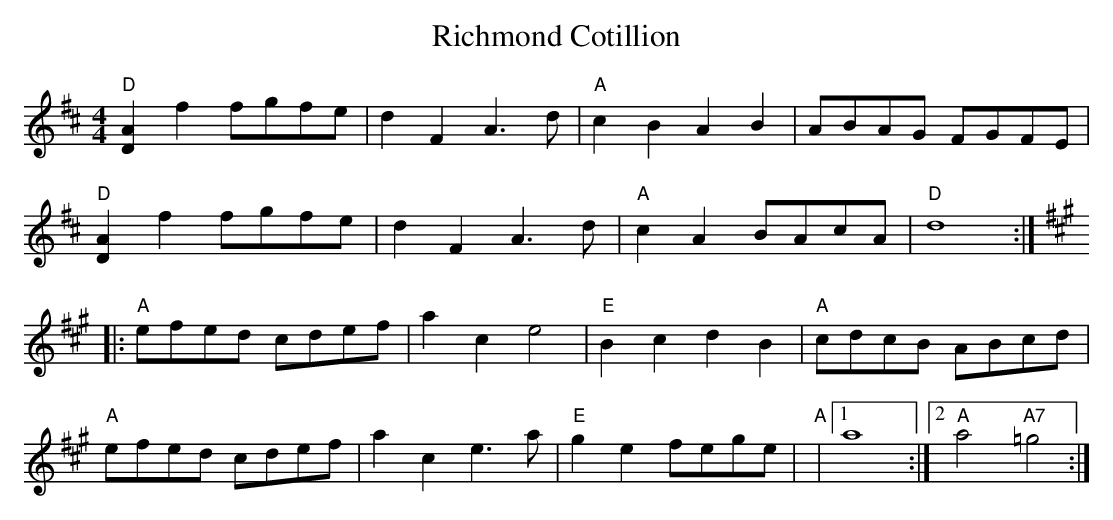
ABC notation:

X:1
T:Richmond Cotillion
M:4/4
K:D
"D"[D2A2] f2 fgfe|d2F2A3d|"A"c2B2A2B2|ABAG FGFE|
"D"[D2A2] f2 fgfe|d2F2A3d|"A"c2A2BAcA|"D"d8:|
K:A
|:"A"efed cdef|a2c2e4|"E"B2c2d2B2|"A"cdcB ABcd|
"A"efed cdef|a2c2e3a|"E"g2e2fege|"A"|1 a8:|2 "A"a4"A7"=g4:|
